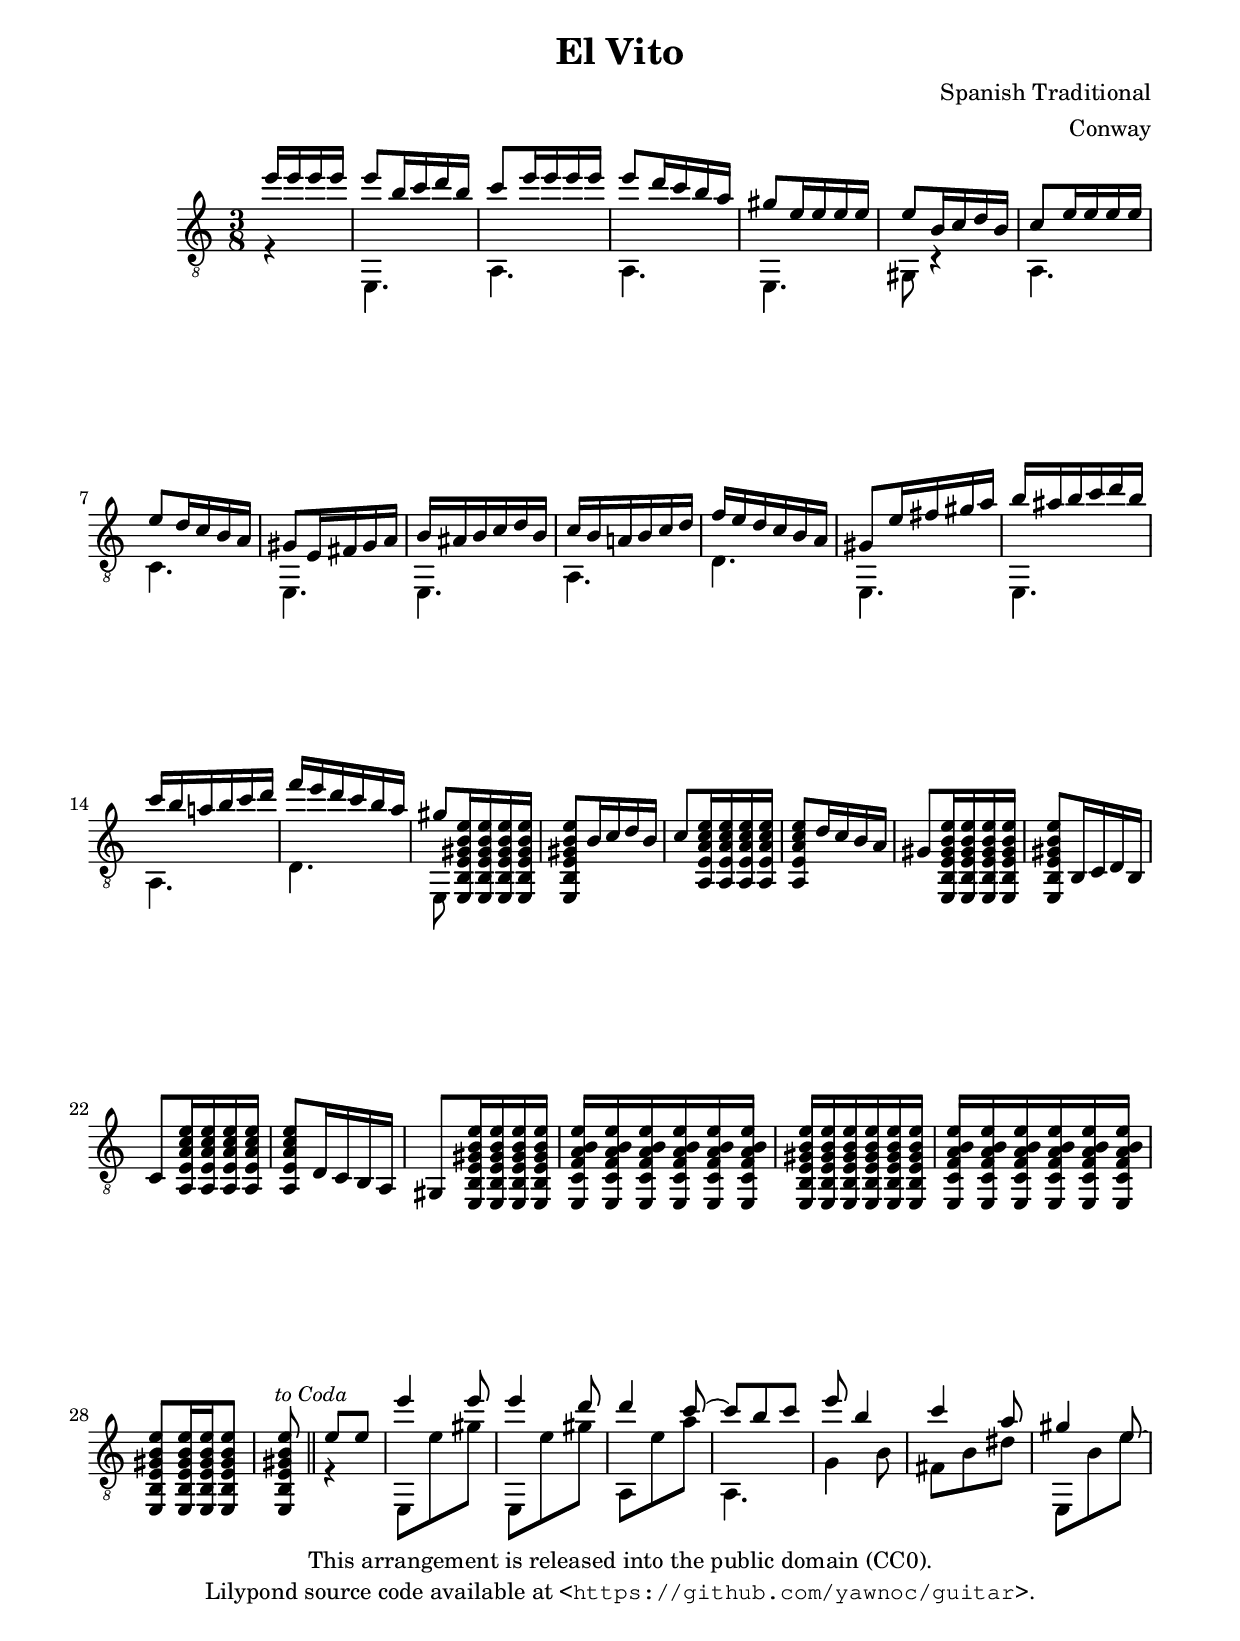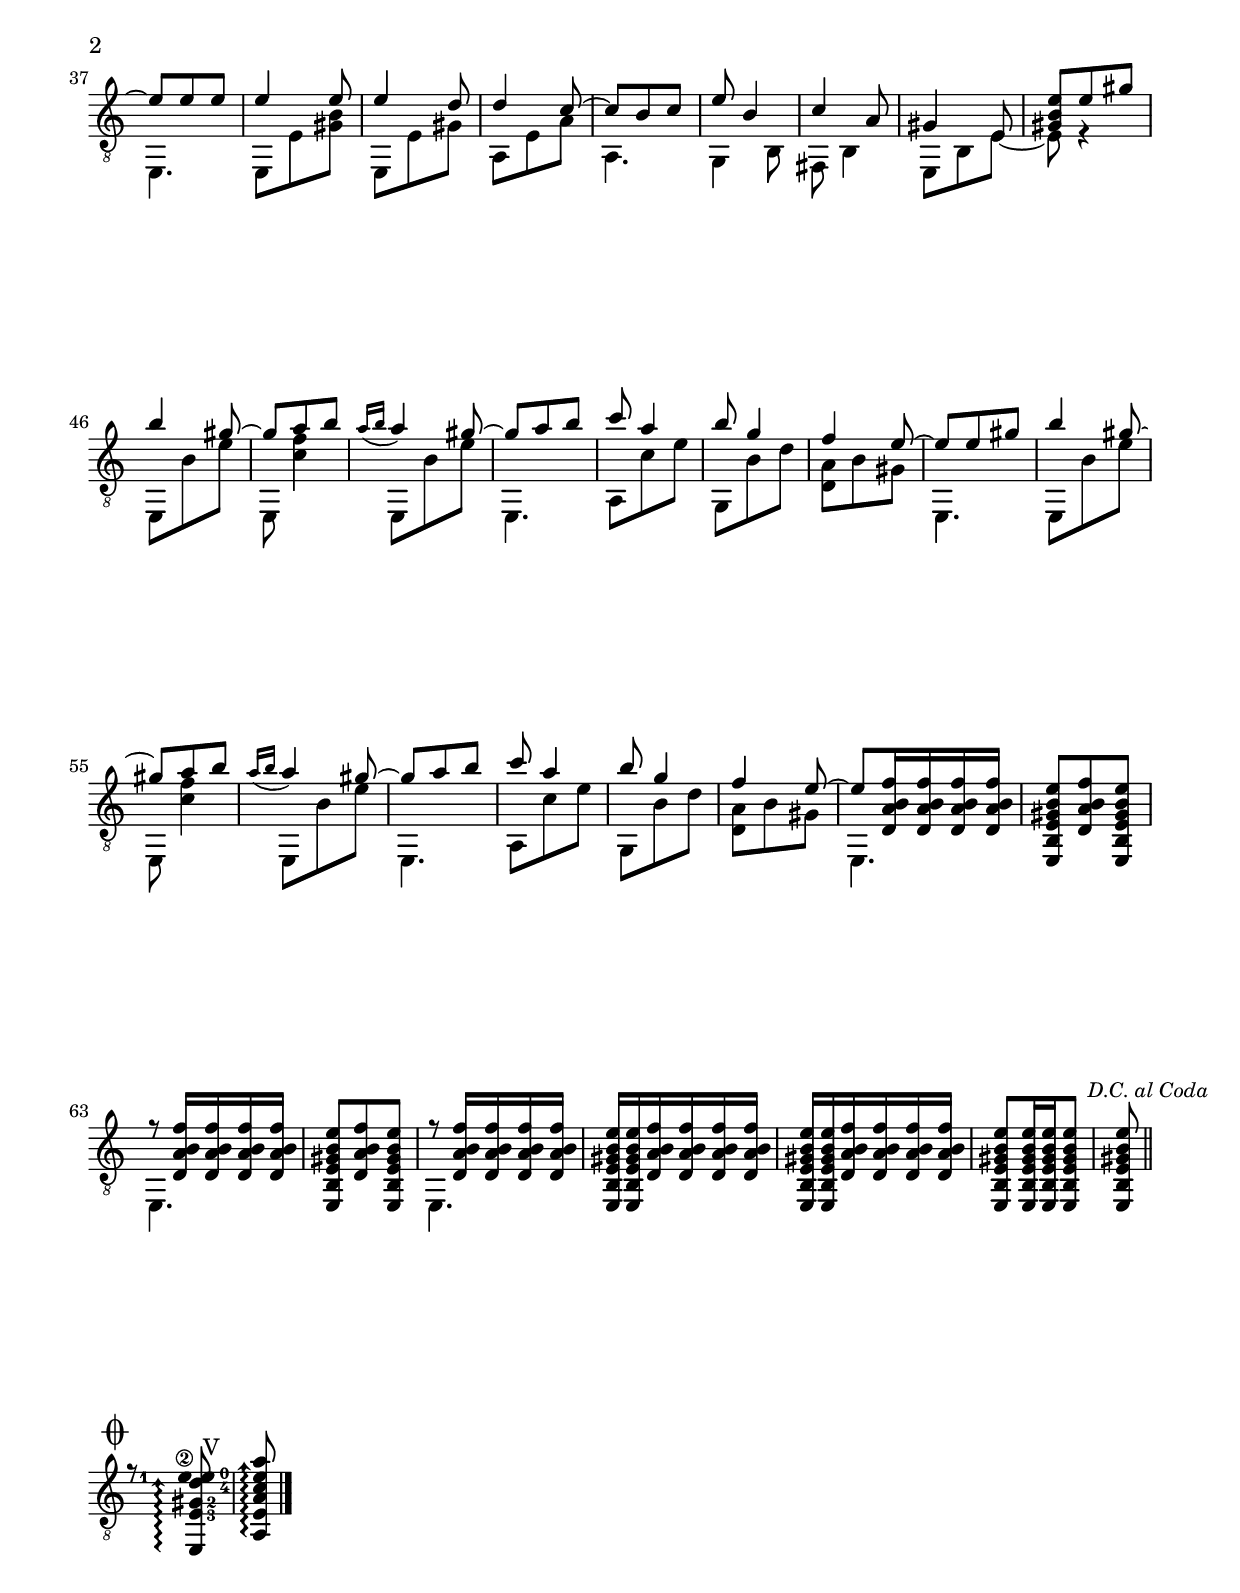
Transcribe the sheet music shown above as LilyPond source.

\version "2.18.2"


%%%%%%%%%%%%%%%%%%%%%%%%%%%%%%%%%%%%%%%%%%%%%%%%%%%%%%%%%%%%%%%%
% General
%%%%%%%%%%%%%%%%%%%%%%%%%%%%%%%%%%%%%%%%%%%%%%%%%%%%%%%%%%%%%%%%

\paper {
  top-margin = 1.5\cm
  left-margin = 1.5\cm
  right-margin = 1.5\cm
  bottom-margin = 1.5\cm
  ragged-last-bottom = ##f
}

globalSettings = {
  \accidentalStyle modern
  \compressFullBarRests
  \mergeDifferentlyHeadedOn
  \mergeDifferentlyDottedOn
  \numericTimeSignature
  \pointAndClickOff
}

origin-url = "https://github.com/yawnoc/guitar"

\header {
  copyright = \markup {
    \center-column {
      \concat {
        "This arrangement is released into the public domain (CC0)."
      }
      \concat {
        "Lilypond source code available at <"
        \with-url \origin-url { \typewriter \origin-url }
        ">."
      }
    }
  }
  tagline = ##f
}

%%%%%%%%%%%%%%%%%%%%%%%%%%%%%%%%%%%%%%%%%%%%%%%%%%%%%%%%%%%%%%%%
% Guitar notation
%%%%%%%%%%%%%%%%%%%%%%%%%%%%%%%%%%%%%%%%%%%%%%%%%%%%%%%%%%%%%%%%

stringNumbersAbove = { \set stringNumberOrientations = #'(up) }
stringNumbersBelow = { \set stringNumberOrientations = #'(down) }

fingeringAbove = { \set fingeringOrientations = #'(up) }
fingeringBelow = { \set fingeringOrientations = #'(down) }
fingeringAleft = { \set fingeringOrientations = #'(left) }
fingeringAright = { \set fingeringOrientations = #'(right) }

overrideHorizontalShift = #(define-scheme-function
  (parser location distance) (number?)
  #{
    \override NoteColumn.force-hshift = $distance
  #}
)

revertHorizontalShift = { \revert NoteColumn.force-hshift }

barreSpan = #(define-music-function
  (barre location label music) (string? ly:music?)
  (let
    (
      (elements (extract-named-music music '(NoteEvent EventChord)))
    )
    (if
      (pair? elements)
      (let
        (
          (first-element (first elements))
          (last-element (last elements))
        )
        (set!
          (ly:music-property first-element 'articulations)
          (cons
            (make-music 'TextSpanEvent 'span-direction -1)
            (ly:music-property first-element 'articulations)
          )
        )
        (set!
          (ly:music-property last-element 'articulations)
          (cons
            (make-music 'TextSpanEvent 'span-direction 1)
            (ly:music-property last-element 'articulations)
          )
        )
      )
    )
  )
  #{
    \once \override TextSpanner.font-shape = #'upright
    \once \override TextSpanner.style = #'line
    \once \override TextSpanner.bound-details = #`(
      (left
        (text . ,#{ \markup { \raise #-.55 { #label \hspace #0.7 }} #})
        (Y . 0)
        (padding . -0.8)
        (attach-dir . -2)
      )
      (right
        (text . ,#{ \markup { \draw-line #'(0 . -1.3) } #})
        (Y . 0)
        (padding . -0.5)
        (attach-dir . 2)
      )
    )
    $music
  #}
)

barre = #(define-scheme-function
  (parser location label) (string?)
  #{
    \markup {
      \center-align {
        \hspace #0.7
        $label
      }
    }
  #}
)

nudgeNextBarre = #(define-scheme-function
  (parser location distance) (number?)
  #{
    \once \override TextScript.X-offset = $distance
  #}
)

position = #(define-scheme-function
  (parser location label) (string?)
  #{
    \markup {
      \center-align {
        \hspace #0.5
        $label
      }
    }
  #}
)

%%%%%%%%%%%%%%%%%%%%%%%%%%%%%%%%%%%%%%%%%%%%%%%%%%%%%%%%%%%%%%%%
% Goto statements
%%%%%%%%%%%%%%%%%%%%%%%%%%%%%%%%%%%%%%%%%%%%%%%%%%%%%%%%%%%%%%%%

setGotoVisibility = {
  \once \override Score.RehearsalMark #'break-visibility = #'#(#t #t #f)
}

makeGotoMark = #(define-scheme-function
  (parser location label) (string?)
  #{
    \mark \markup { \small \italic $label }
  #}
)

simultaneousMarkSeparator = {
  \cadenzaOn
    s1073741824 % stupid, but works
  \cadenzaOff
}

coda = {
  \setGotoVisibility
  \mark \markup { \musicglyph #"scripts.coda" }
}

fine = {
  \setGotoVisibility
  \makeGotoMark Fine
}

dcAlCoda = {
  \setGotoVisibility
  \makeGotoMark "D.C. al Coda"
}

dcAlFine = {
  \setGotoVisibility
  \makeGotoMark "D.C. al Fine"
}

toCoda = {
  \setGotoVisibility
  \makeGotoMark "to Coda"
}



\paper {
  ragged-last = ##t
}


\header {
  title = "El Vito"
  composer = "Spanish Traditional"
  arranger = "Conway"
}


initialSignatures = {
  \clef "treble_8"
  \key a \minor
  \time 3/8
}


highVoiceMusic = {
  
  \globalSettings
  
  % Main theme high
  \partial 4
  \relative c'' {
    e16 e e e |
    e8 b16 c d b |
    c8 e16 e e e |
    e8 d16 c b a |
    gis8
  }
  
  % Main theme low
  \barNumberCheck #4
  \relative c' {
    e16 e e e |
    e8 b16 c d b |
    c8 e16 e e e |
    e8 d16 c b a |
    gis8
  }
  
  % Scale run low
  \barNumberCheck #8
  \relative c {
    e16 fis gis a |
    b ais b c d b |
    c b a b c d |
    f e d c b a |
    gis8
  }
  
  % Scale run high
  \barNumberCheck #12
  \relative c' {
    e16 fis gis a |
    b ais b c d b |
    c b a b c d |
    f e d c b a |
    gis8
  }
  
  % Strummed main theme high
  \barNumberCheck #16
  \relative c' {
    <e b gis e b e,>16
      <e b gis e b e,>
      <e b gis e b e,>
      <e b gis e b e,> |
    <e b gis e b e,>8 b16 c d b |
    c8
      <e c a e a,>16
      <e c a e a,>
      <e c a e a,>
      <e c a e a,>
    <e c a e a,>8 d16 c b a |
    gis8
  }
  
  % Strummed main theme low
  \barNumberCheck #20
  \relative c' {
    <e b gis e b e,>16
      <e b gis e b e,>
      <e b gis e b e,>
      <e b gis e b e,> |
    <e b gis e b e,>8 b,16 c d b |
    c8
      <e' c a e a,>16
      <e c a e a,>
      <e c a e a,>
      <e c a e a,>
    <e c a e a,>8 d,16 c b a |
    gis8
  }
  
  % Strummed interlude
  \barNumberCheck #24
  \relative c' {
    <e b gis e b e,>16
      <e b gis e b e,>
      <e b gis e b e,>
      <e b gis e b e,> |
    <e b a f c e,>
      <e b a f c e,>
      <e b a f c e,>
      <e b a f c e,>
      <e b a f c e,>
      <e b a f c e,> |
    <e b gis e b e,>
      <e b gis e b e,>
      <e b gis e b e,>
      <e b gis e b e,>
      <e b gis e b e,>
      <e b gis e b e,> |
    <e b a f c e,>
      <e b a f c e,>
      <e b a f c e,>
      <e b a f c e,>
      <e b a f c e,>
      <e b a f c e,> |
    <e b gis e b e,>8
      <e b gis e b e,>16
      <e b gis e b e,>
      <e b gis e b e,>8 |
    <e b gis e b e,>8
      \bar "||" \toCoda
  }
  
  % Lyrical theme high
  \barNumberCheck #29
  \relative c' {
    e8 e |
    e'4 e8 |
    e4 d8 |
    d4 c8~ |
    c b c |
    e b4 |
    c4 a8 |
    gis4 e8~ |
    e
  }
  
  % Lyrical theme low
  \barNumberCheck #37
  \relative c' {
    e8 e |
    e4 e8 |
    e4 d8 |
    d4 c8~ |
    c b c |
    e b4 |
    c4 a8 |
    gis4 e8 |
    <gis b e>
  }
  
  % Bull-fighting theme
  \barNumberCheck 45
  \relative c' {
    e8 gis |
    b4 gis8~ |
    gis8 a b |
    \grace { a16_( b } a4) gis8~ |
    gis8 a b |
    c8 a4 |
    b8 g4 |
    f4 e8~ |
    e8
  }
  
  % Bull-fighting theme again
  \barNumberCheck 53
  \relative c' {
    e8 gis |
    b4 gis8~ |
    gis8 a b |
    \grace { a16_( b } a4) gis8~ |
    gis8 a b |
    c8 a4 |
    b8 g4 |
    f4 e8~ |
    e8
  }
  
  % Returning strummed interlude
  \barNumberCheck 61
  \relative c' {
    <f b, a d,>16
      <f b, a d,>
      <f b, a d,>
      <f b, a d,> |
    <e b gis e b e,>8
      <f b, a d,>
      <e b gis e b e,> |
    r8
      <f b, a d,>16
      <f b, a d,>
      <f b, a d,>
      <f b, a d,> |
    <e b gis e b e,>8
      <f b, a d,>
      <e b gis e b e,> |
    r8
      <f b, a d,>16
      <f b, a d,>
      <f b, a d,>
      <f b, a d,> |
    <e b gis e b e,>16
      <e b gis e b e,>
      <f b, a d,>
      <f b, a d,>
      <f b, a d,>
      <f b, a d,> |
    <e b gis e b e,>16
      <e b gis e b e,>
      <f b, a d,>
      <f b, a d,>
      <f b, a d,>
      <f b, a d,> |
    <e b gis e b e,>8
      <e b gis e b e,>16
      <e b gis e b e,>
      <e b gis e b e,>8 |
    <e b gis e b e,>8
      \bar "||" \dcAlCoda
  }
  
  % Finishing chords
  \break
  \simultaneousMarkSeparator
  \coda
  \barNumberCheck 69
  \relative c, {
    \arpeggioArrowUp
    r8
    <<
      \fingeringAright
      \once \override Staff.AccidentalPlacement.right-padding = #-0.8
      \once \override Arpeggio.padding = #1
      \nudgeNextBarre #1.7
      { <e e'-3 gis!-2 d'-4 e-0> \arpeggio^\position V }
        \\
      \fingeringAleft
      { \once \hide Stem <e''-1 \2> }
    >> |
    <a,, e' a c e a> \arpeggio
      \bar "|."
  }
  
}


lowVoiceMusic = {
  
  \globalSettings
  
  % Main theme high
  \partial 4
  \relative c, {
    r4 |
    e4. |
    a |
    a |
    e |
  }
  
  % Main theme low
  \barNumberCheck #5
  \relative c {
    gis8 r4 |
    a4. |
    c |
    e, |
  }
  
  % Scale run low
  \barNumberCheck #9
  \relative c, {
    e4. |
    a |
    d |
    e, |
  }
  
  % Scale run high
  \barNumberCheck #13
  \relative c, {
    e4. |
    a |
    d |
    e,8
  }
  
  % Strummed main theme high
  \barNumberCheck #16
  {
    s4 |
    s4. * 3 |
    s8
  }
  
  % Strummed main theme low
  \barNumberCheck #20
  {
    s4 |
    s4. * 3 |
    s8
  }
  
  % Strummed interlude
  \barNumberCheck #24
  {
    s4 |
    s4. * 4 |
    s8
  }
  
  % Lyrical theme high
  \barNumberCheck #29
  \relative c, {
    r4 |
    e8 e'' gis |
    e,, e'' gis |
    a,, e'' a |
    a,,4. |
    g'4 b8 |
    fis b dis |
    e,, b'' e |
    e,,4. |
  }
  
  % Lyrical theme low
  \barNumberCheck #38
  \relative c, {
    e8 e' <gis b> |
    e, e' gis |
    a, e' a |
    a,4. |
    g4 b8 |
    fis8 b4 |
    e,8 b' e~ |
    e
  }
  
  % Bull-fighting theme
  \barNumberCheck 45
  \relative c, {
    r4 |
    e8 b'' e |
    e,, <c'' f>4 |
    e,,8 b'' e |
    e,,4. |
    a8 c' e |
    g,, b' d |
    <a d,> b gis |
    e,4. |
  }
  
  % Bull-fighting theme again
  \barNumberCheck 54
  \relative c, {
    e8 b'' e |
    e,, <c'' f>4 |
    e,,8 b'' e |
    e,,4. |
    a8 c' e |
    g,, b' d |
    <a d,> b gis |
    e,4. |
  }
  
  % Returning strummed interlude
  \barNumberCheck 62
  \relative c, {
    s4. |
    e4. |
    s4. |
    e4. |
    s4. * 3 |
    s8
  }
  
}


allMusic = {
  \initialSignatures
  <<
    << \highVoiceMusic >>
      \\
    << \lowVoiceMusic >>
  >>
}


\score {
  \allMusic
}
